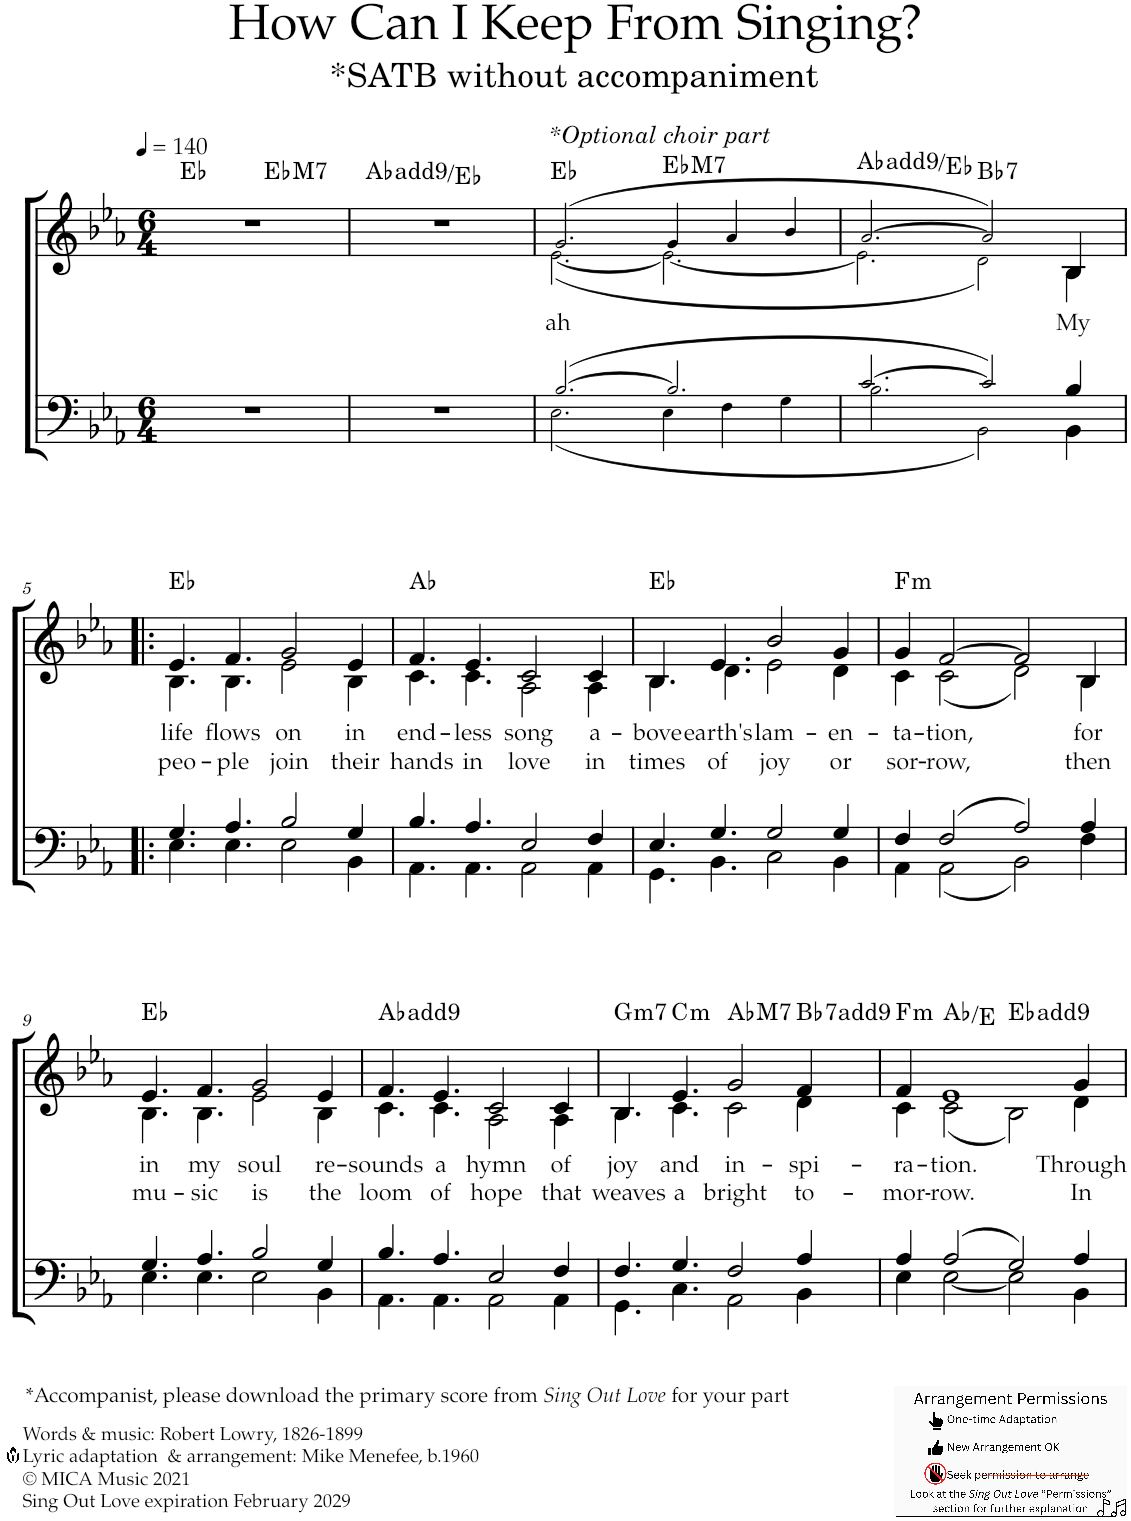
**kern	**kern	**text	**text	**harte
*part2	*part1	*part1	*part1	*part1
*staff2	*staff1	*staff1	*staff1	*
*I"TB	*I"SA	*	*	*
*clefF4	*clefG2	*	*	*
*k[b-e-a-]	*k[b-e-a-]	*	*	*
*M6/4	*M6/4	*	*	*
*MM140	*MM140	*	*	*
=1	=1	=1	=1	=1
*	*^	*	*	*
1.r	1.r	2.ryy	.	.	Eb:maj
!	!	!	!	!	!LO:H:kt=M7
.	.	2.ryy	.	.	Eb:maj7
*	*v	*v	*	*	*
=2	=2	=2	=2	=2
1.r	1.r	.	.	Ab:maj(9)/5
=3	=3	=3	=3	=3
*^	*	*	*	*
!	!	!LO:TX:a:i:t=*Optional choir part	!	!	!
!	!	!	!LO:LY:b	!	!
*	*	*^	*	*	*
(>[>2.B-!/	(<2.E-!\	(>2.g!/	(<[<2.e-!\	ah	.	Eb:maj
!	!	!	!	!	!	!LO:H:kt=M7
2.B-!/]	4E-!\	4g!/	2.e-!\_	.	.	Eb:maj7
.	4F!\	4a-!/	.	.	.	.
.	4G!\	4b-!/	.	.	.	.
=4	=4	=4	=4	=4	=4	=4
[>2.c!/	2.B-!\	[>2.a-!/	2.e-!\]	.	.	Ab:maj(9)/5
!	!	!	!	!	!	!LO:H:kt=7
2c!/])	2BB-!\)	2a-!/])	2d!\)	.	.	Bb:7
!	!	!	!	!LO:LY:b	!	!
4B-/	4BB-\	4B-/	4B-\	My	.	.
!!LO:LB:g=z	!!
=5!|:	=5!|:	=5!|:	=5!|:	=5!|:	=5!|:	=5!|:
!	!	!	!	!LO:LY:b	!LO:LY:b	!
4.G/	4.E-\	4.e-/	4.B-\	life	peo-	Eb:maj
!	!	!	!	!LO:LY:b	!LO:LY:b	!
4.A-/	4.E-\	4.f/	4.B-\	flows	-ple	.
!	!	!	!	!LO:LY:b	!LO:LY:b	!
2B-/	2E-\	2g/	2e-\	on	join	.
!	!	!	!	!LO:LY:b	!LO:LY:b	!
4G/	4BB-\	4e-/	4B-\	in	their	.
=6	=6	=6	=6	=6	=6	=6
!	!	!	!	!LO:LY:b	!LO:LY:b	!
4.B-/	4.AA-\	4.f/	4.c\	end-	hands	Ab:maj
!	!	!	!	!LO:LY:b	!LO:LY:b	!
4.A-/	4.AA-\	4.e-/	4.c\	-less	in	.
!	!	!	!	!LO:LY:b	!LO:LY:b	!
2E-/	2AA-\	2c/	2A-\	song	love	.
!	!	!	!	!LO:LY:b	!LO:LY:b	!
4F/	4AA-\	4c/	4A-\	a-	in	.
=7	=7	=7	=7	=7	=7	=7
!	!	!	!	!LO:LY:b	!LO:LY:b	!
4.E-/	4.GG\	4.B-/	4.B-\	-bove	times	Eb:maj
!	!	!	!	!LO:LY:b	!LO:LY:b	!
4.G/	4.BB-\	4.e-/	4.d\	earth's	of	.
!	!	!	!	!LO:LY:b	!LO:LY:b	!
2G/	2C\	2b-/	2e-\	lam-	joy	.
!	!	!	!	!LO:LY:b	!LO:LY:b	!
4G/	4BB-\	4g/	4d\	-en-	or	.
=8	=8	=8	=8	=8	=8	=8
!	!	!	!	!LO:LY:b	!LO:LY:b	!LO:H:kt=m
4F/	4AA-\	4g/	4c\	-ta-	sor-	F:min
!	!	!	!	!LO:LY:b	!LO:LY:b	!
(>2F/	(<2AA-\	[2f/	(<2c\	-tion,	-row,	.
2A-/)	2BB-\)	2f/]	2d\)	.	.	.
!	!	!	!	!LO:LY:b	!LO:LY:b	!
4A-/	4F\	4B-/	4B-\	for	then	.
!!LO:LB:g=z	!!
=9	=9	=9	=9	=9	=9	=9
!	!	!	!	!LO:LY:b	!LO:LY:b	!
4.G/	4.E-\	4.e-/	4.B-\	in	mu-	Eb:maj
!	!	!	!	!LO:LY:b	!LO:LY:b	!
4.A-/	4.E-\	4.f/	4.B-\	my	-sic	.
!	!	!	!	!LO:LY:b	!LO:LY:b	!
2B-/	2E-\	2g/	2e-\	soul	is	.
!	!	!	!	!LO:LY:b	!LO:LY:b	!
4G/	4BB-\	4e-/	4B-\	re-	the	.
=10	=10	=10	=10	=10	=10	=10
!	!	!	!	!LO:LY:b	!LO:LY:b	!
4.B-/	4.AA-\	4.f/	4.c\	-sounds	loom	Ab:maj(9)
!	!	!	!	!LO:LY:b	!LO:LY:b	!
4.A-/	4.AA-\	4.e-/	4.c\	a	of	.
!	!	!	!	!LO:LY:b	!LO:LY:b	!
2E-/	2AA-\	2c/	2A-\	hymn	hope	.
!	!	!	!	!LO:LY:b	!LO:LY:b	!
4F/	4AA-\	4c/	4A-\	of	that	.
=11	=11	=11	=11	=11	=11	=11
!	!	!	!	!LO:LY:b	!LO:LY:b	!LO:H:kt=m7
4.F/	4.GG\	4.B-/	4.B-\	joy	weaves	G:min7
!	!	!	!	!LO:LY:b	!LO:LY:b	!LO:H:kt=m
4.G/	4.C\	4.e-/	4.c\	and	a	C:min
!	!	!	!	!LO:LY:b	!LO:LY:b	!LO:H:kt=M7
2F/	2AA-\	2g/	2c\	in-	bright	Ab:maj7
!	!	!	!	!LO:LY:b	!LO:LY:b	!LO:H:kt=7
4A-/	4BB-\	4f/	4d\	-spi-	to-	Bb:7(9)
=12	=12	=12	=12	=12	=12	=12
!	!	!	!	!LO:LY:b	!LO:LY:b	!LO:H:kt=m
4A-/	4E-\	4f/	4c\	-ra-	-mor-	F:min
!	!	!	!	!LO:LY:b	!LO:LY:b	!
(>2A-/	[<2E-\	1e-	(<2c\	-tion.	-row.	Ab:maj/#5
2G/)	2E-\]	.	2B-\)	.	.	Eb:maj(9)
!	!	!	!	!LO:LY:b	!LO:LY:b	!
4A-/	4BB-\	4g/	4d\	Through	In	.
*v	*v	*	*	*	*	*
*	*v	*v	*	*	*
=	=	=	=	=
*-	*-	*-	*-	*-
